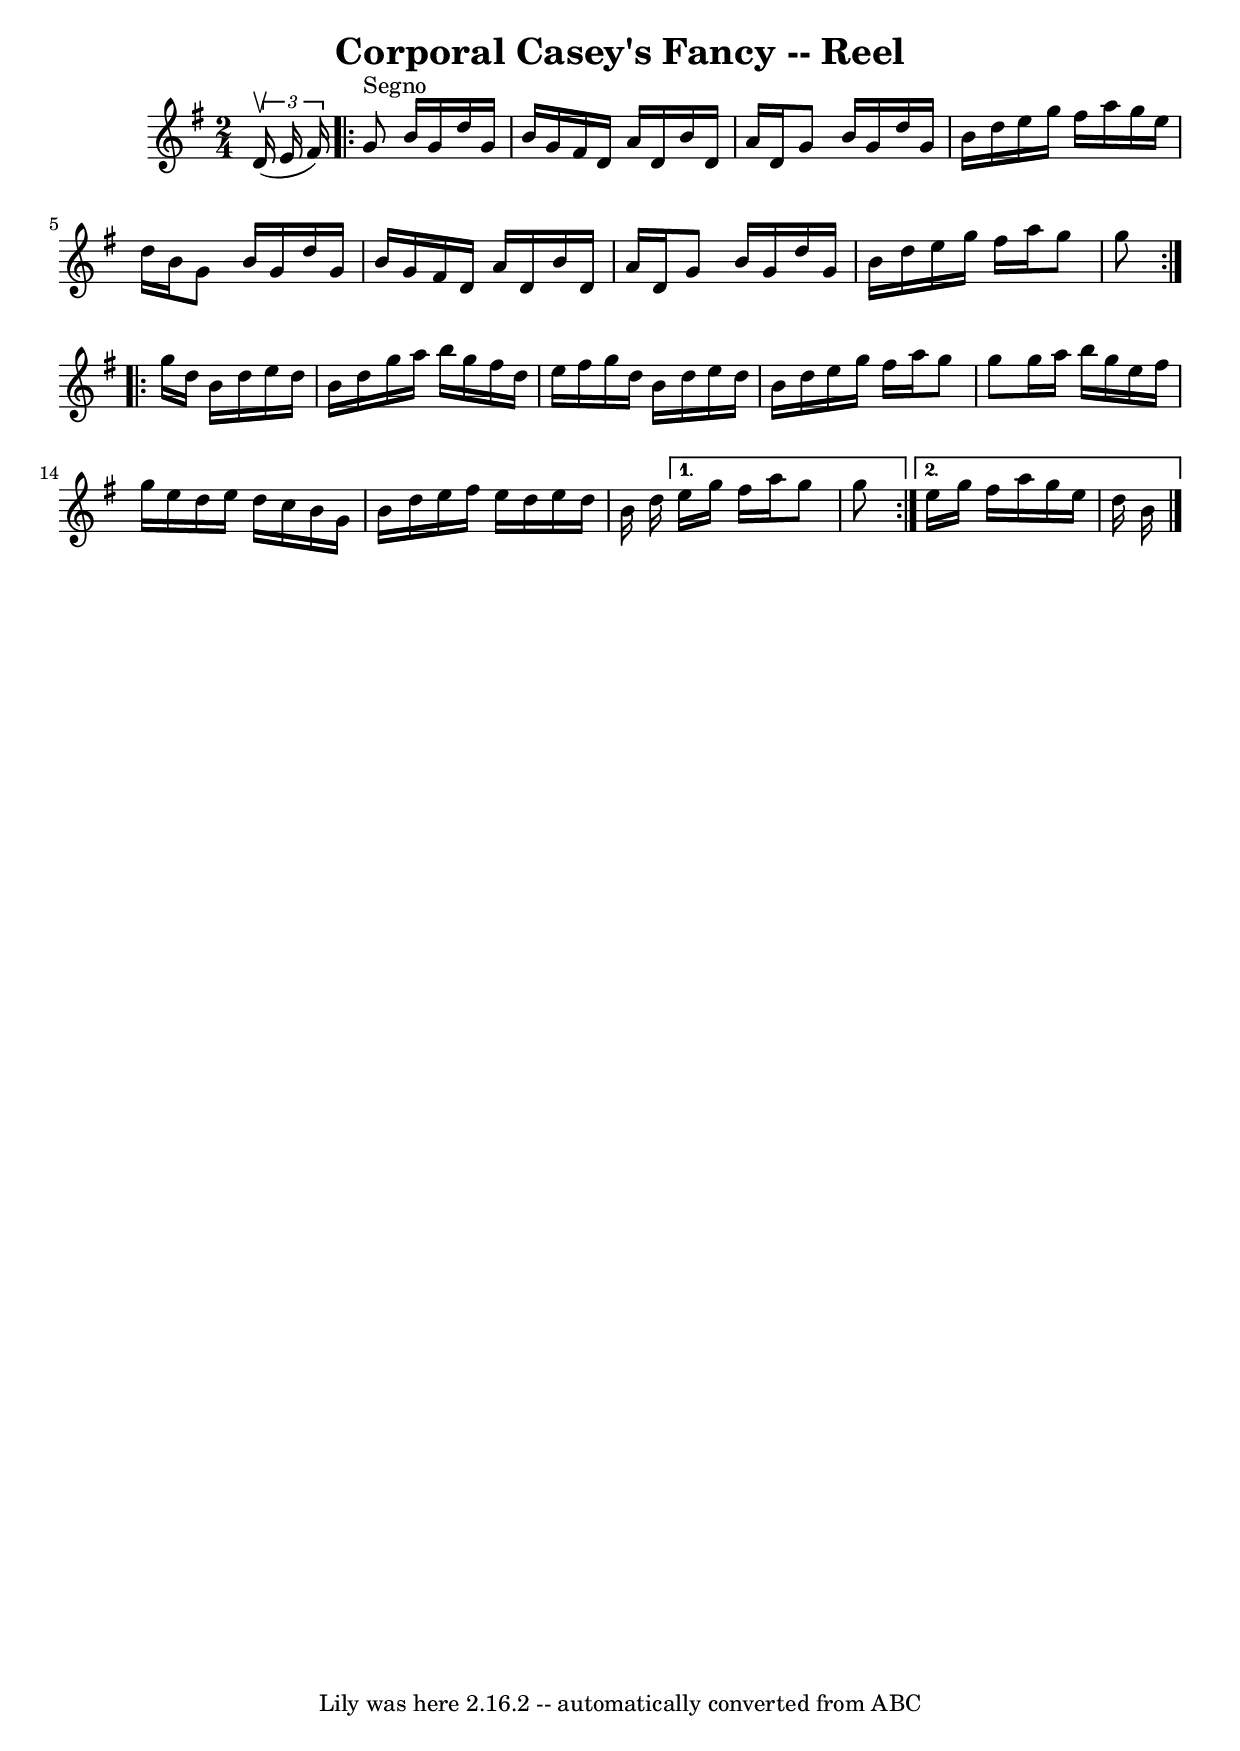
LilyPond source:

\version "2.16.2"
\include "Mammoth.ily"
\header {
	%% book = "Ryan's Mammoth Collection"
	crossRefNumber = "1"
	footnotes = "\\\\AKA Five Mile Chase, Four Hand Reel\\\\AKA Parnell's Reel (in the same book)\\\\139"
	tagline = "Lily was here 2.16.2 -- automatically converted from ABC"
	title = "Corporal Casey's Fancy -- Reel"
}
voicedefault =  {


\time 2/4 
\key g \major   \times 2/3 { d'16^\upbow(e'16 fis'16) }   
\repeat volta 2 { g'8^"Segno" b'16 g'16 d''16 g'16 b'16    
g'16    |
 fis'16 d'16 a'16 d'16 b'16 d'16 a'16    
d'16    |
 g'8 b'16 g'16 d''16 g'16 b'16 d''16    
|
 e''16 g''16 fis''16 a''16 g''16 e''16 d''16    
b'16    |
 g'8 b'16 g'16 d''16 g'16 b'16 g'16    
|
 fis'16 d'16 a'16 d'16 b'16 d'16 a'16 d'16    
|
 g'8 b'16 g'16 d''16 g'16 b'16 d''16    |
   
e''16 g''16 fis''16 a''16 g''8 g''8    } \repeat volta 2 {     
g''16 d''16 b'16 d''16 e''16 d''16 b'16 d''16    |
  
 g''16 a''16 b''16 g''16 fis''16 d''16 e''16 fis''16    
|
 g''16 d''16 b'16 d''16 e''16 d''16 b'16 d''16   
 |
 e''16 g''16 fis''16 a''16 g''8 g''8    |
     
g''16 a''16 b''16 g''16 e''16 fis''16 g''16 e''16    
|
 d''16 e''16 d''16 c''16 b'16 g'16 b'16 d''16    
|
 e''16 fis''16 e''16 d''16 e''16 d''16 b'16    
d''16    } \alternative{{ e''16 g''16 fis''16 a''16 g''8 g''8  
  } { e''16 g''16 fis''16 a''16 g''16 e''16 d''16 b'16   
   \bar "|."   }}
}

\score{
    <<

	\context Staff="default"
	{
	    \voicedefault 
	}

    >>
	\layout {
	}
	\midi {}
}
